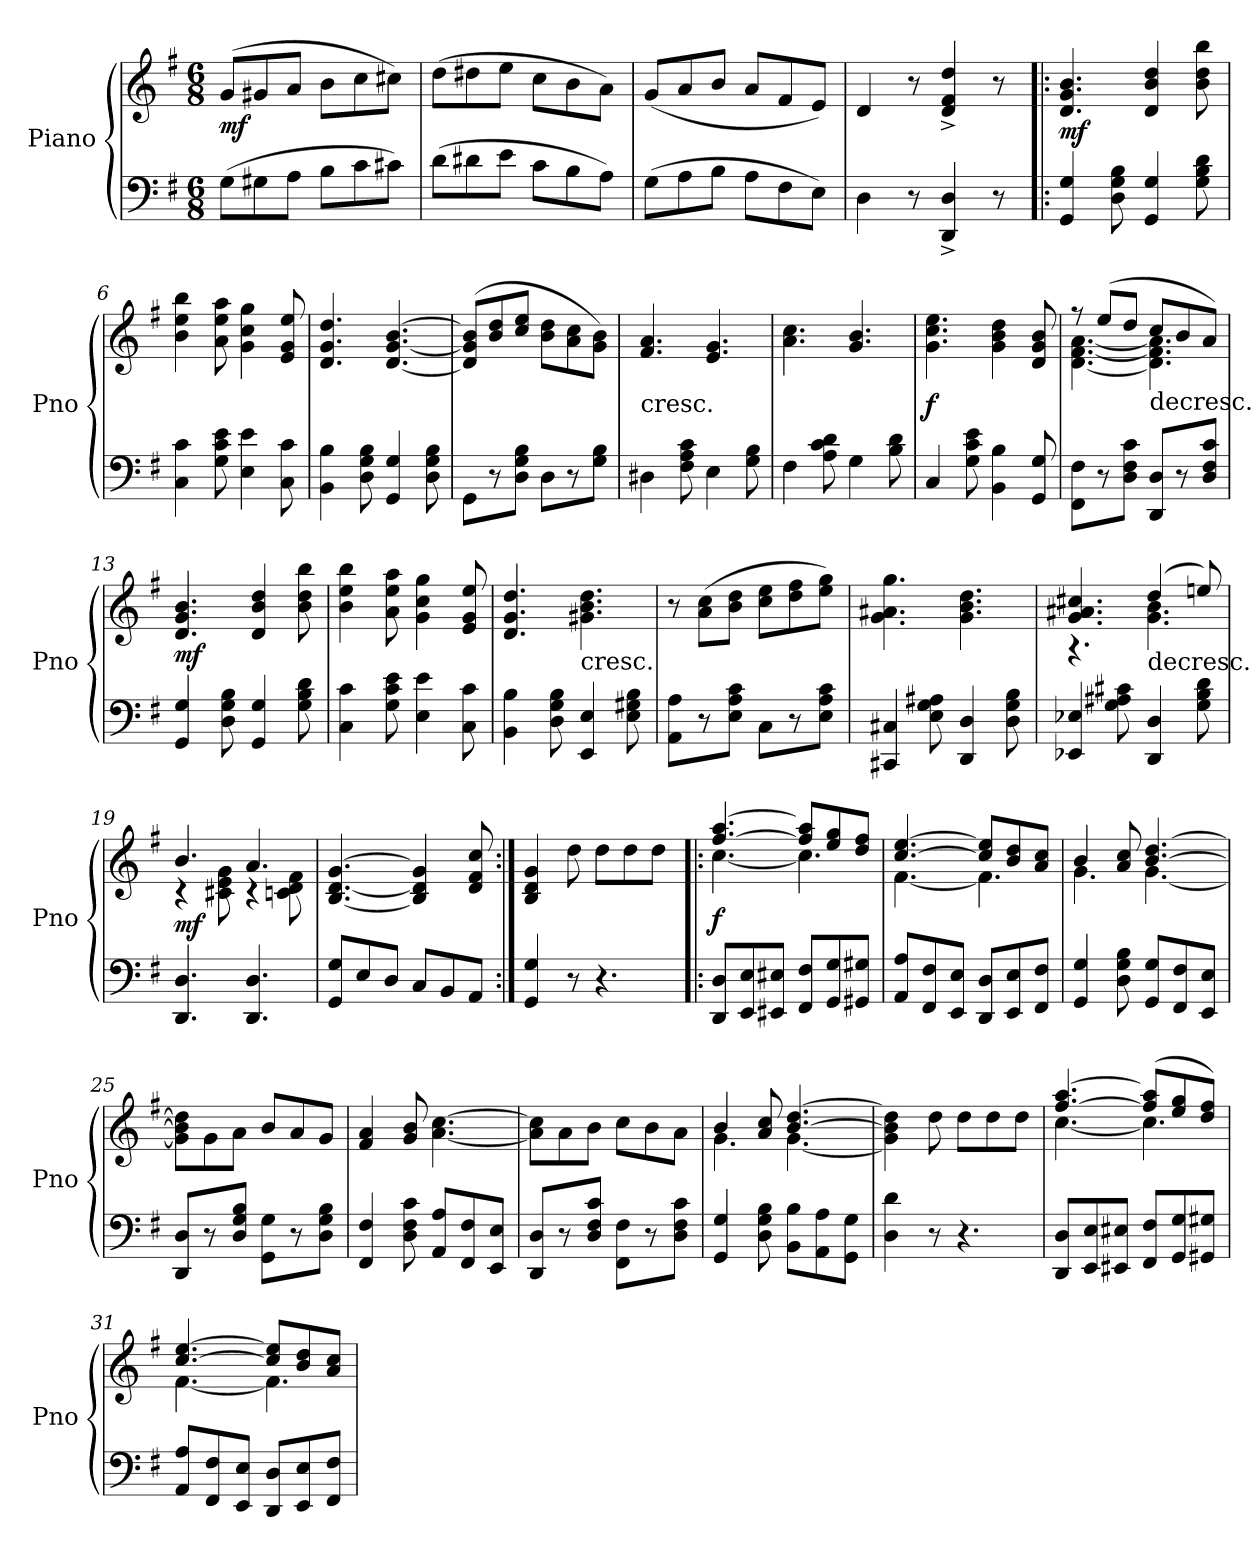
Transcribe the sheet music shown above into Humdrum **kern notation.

**kern	**kern	**dynam
*part1	*part1	*part1
*staff2	*staff1	*staff1/2
*I"Piano	*	*
*I'Pno	*	*
*clefF4	*clefG2	*
*k[f#]	*k[f#]	*
*M6/8	*M6/8	*
*MM144	*MM144	*
=1	=1	=1
(8GL	(8gL	mf
8G#X	8g#X	.
8AJ	8aJ	.
8BL	8bL	.
8c	8cc	.
8c#XJ)	8cc#XJ)	.
=2	=2	=2
(8dL	(8ddL	.
8d#X	8dd#X	.
8eJ	8eeJ	.
8cL	8ccL	.
8B	8b	.
8AJ)	8aJ)	.
=3	=3	=3
(8GL	(8gL	.
8A	8a	.
8BJ	8bJ	.
8AL	8aL	.
8F#	8f#	.
8EJ)	8eJ)	.
=4	=4	=4
4D	4d	.
8r	8r	.
4DD^ 4D^	4d^ 4f#^ 4dd^	.
8r	8r	.
=5!|:	=5!|:	=5!|:
4GG 4G	4.d 4.g 4.b	mf
8D 8G 8B	.	.
4GG 4G	4d 4b 4dd	.
8G 8B 8d	8b 8dd 8bb	.
=6	=6	=6
4C 4c	4b 4ee 4bb	.
8G 8c 8e	8a 8ee 8aa	.
4E 4e	4g 4cc 4gg	.
8C 8c	8e 8g 8ee	.
=7	=7	=7
4BB 4B	4.d 4.g 4.dd	.
8D 8G 8B	.	.
4GG 4G	[4.d [4.g [4.b	.
8D 8G 8B	.	.
=8	=8	=8
8GGL	(8d] 8g] 8b]L	.
8r	8b 8dd	.
8D 8G 8BJ	8cc 8eeJ	.
8DL	8b 8ddL	.
8r	8a 8cc	.
8G 8BJ	8g 8bJ)	.
=9	=9	=9
!	!LO:TX:c:t=cresc.	!
4D#X	4.f# 4.a	.
8F# 8A 8c	.	.
4E	4.e 4.g	.
8G 8B	.	.
=10	=10	=10
4F#	4.a 4.cc	.
8A 8c 8d	.	.
4G	4.g 4.b	.
8B 8d	.	.
=11	=11	=11
4C	4.g 4.cc 4.ee	f
8G 8c 8e	.	.
4BB 4B	4g 4b 4dd	.
8GG 8G	8d 8g 8b	.
=12	=12	=12
*	*^	*
8FF# 8F#L	8r	[4.d [4.f# [4.a	.
8r	(8eeL	.	.
8D 8F# 8cJ	8ddJ	.	.
!	!LO:TX:c:t=decresc.	!	!
8DD 8DL	8ccL	4.d] 4.f#] 4.a]	.
8r	8b	.	.
8D 8F# 8cJ	8aJ)	.	.
*	*v	*v	*
=13	=13	=13
4GG 4G	4.d 4.g 4.b	mf
8D 8G 8B	.	.
4GG 4G	4d 4b 4dd	.
8G 8B 8d	8b 8dd 8bb	.
=14	=14	=14
4C 4c	4b 4ee 4bb	.
8G 8c 8e	8a 8ee 8aa	.
4E 4e	4g 4cc 4gg	.
8C 8c	8e 8g 8ee	.
=15	=15	=15
4BB 4B	4.d 4.g 4.dd	.
8D 8G 8B	.	.
!	!LO:TX:c:t=cresc.	!
4EE 4E	4.g#X 4.b 4.dd	.
8E 8G#X 8B	.	.
=16	=16	=16
8AA 8AL	8r	.
8r	(8a 8ccL	.
8E 8A 8cJ	8b 8ddJ	.
8CL	8cc 8eeL	.
8r	8dd 8ff#	.
8E 8A 8cJ	8ee 8ggJ)	.
=17	=17	=17
4CC#X 4C#X	4.g 4.a#X 4.gg	.
8E 8G 8A#X	.	.
4DD 4D	4.g 4.b 4.dd	.
8D 8G 8B	.	.
=18	=18	=18
*	*^	*
4EE-X 4E-X	4.g 4.a#X 4.cc#X	4.r	.
8G 8A#X 8c#X	.	.	.
!	!LO:TX:c:t=decresc.	!	!
4DD 4D	(4dd	4.g 4.b	.
8G 8B 8d	8een)	.	.
=19	=19	=19	=19
4.DD 4.D	4.b	4r	mf
.	.	8c#X 8e 8g	.
4.DD 4.D	4.a	4r	.
.	.	8cn 8d 8f#	.
*	*v	*v	*
=20	=20	=20
8GG 8GL	[4.B [4.d [4.g	.
8E	.	.
8DJ	.	.
8CL	4B] 4d] 4g]	.
8BB	.	.
8AAJ	8d 8f# 8cc	.
=21:|!	=21:|!	=21:|!
4GG 4G	4B 4d 4g	.
8r	8dd	.
4.r	8ddL	.
.	8dd	.
.	8ddJ	.
=22!|:	=22!|:	=22!|:
*	*^	*
8DD 8DL	[4.ff# [4.aa	[4.cc	f
8EE 8E	.	.	.
8EE#X 8E#XJ	.	.	.
8FF# 8F#L	8ff#] 8aa]L	4.cc]	.
8GG 8G	8ee 8gg	.	.
8GG#X 8G#XJ	8dd 8ff#J	.	.
=23	=23	=23	=23
8AA 8AL	[4.cc [4.ee	[4.f#	.
8FF# 8F#	.	.	.
8EE 8EJ	.	.	.
8DD 8DL	8cc] 8ee]L	4.f#]	.
8EE 8E	8b 8dd	.	.
8FF# 8F#J	8a 8ccJ	.	.
=24	=24	=24	=24
4GG 4G	4b	4.g	.
8D 8G 8B	8a 8cc	.	.
8GG 8GL	[4.b [4.dd	[4.g	.
8FF# 8F#	.	.	.
8EE 8EJ	.	.	.
*	*v	*v	*
=25	=25	=25
8DD 8DL	8g] 8b] 8dd]L	.
8r	8g	.
8D 8G 8BJ	8aJ	.
8GG 8GL	8bL	.
8r	8a	.
8D 8G 8BJ	8gJ	.
=26	=26	=26
4FF# 4F#	4f# 4a	.
8D 8F# 8c	8g 8b	.
8AA 8AL	[4.a [4.cc	.
8FF# 8F#	.	.
8EE 8EJ	.	.
=27	=27	=27
8DD 8DL	8a] 8cc]L	.
8r	8a	.
8D 8F# 8cJ	8bJ	.
8FF# 8F#L	8ccL	.
8r	8b	.
8D 8F# 8cJ	8aJ	.
=28	=28	=28
*	*^	*
4GG 4G	4b	4.g	.
8D 8G 8B	8a 8cc	.	.
8BB 8BL	[4.b [4.dd	[4.g	.
8AA 8A	.	.	.
8GG 8GJ	.	.	.
*	*v	*v	*
=29	=29	=29
4D 4d	4g] 4b] 4dd]	.
8r	8dd	.
4.r	8ddL	.
.	8dd	.
.	8ddJ	.
=30	=30	=30
*	*^	*
8DD 8DL	[4.ff# [4.aa	[4.cc	.
8EE 8E	.	.	.
8EE#X 8E#XJ	.	.	.
8FF# 8F#L	(8ff#] 8aa]L	4.cc]	.
8GG 8G	8ee 8gg	.	.
8GG#X 8G#XJ	8dd 8ff#J)	.	.
=31	=31	=31	=31
8AA 8AL	[4.cc [4.ee	[4.f#	.
8FF# 8F#	.	.	.
8EE 8EJ	.	.	.
8DD 8DL	8cc] 8ee]L	4.f#]	.
8EE 8E	8b 8dd	.	.
8FF# 8F#J	8a 8ccJ	.	.
*	*v	*v	*
=	=	=
*-	*-	*-
